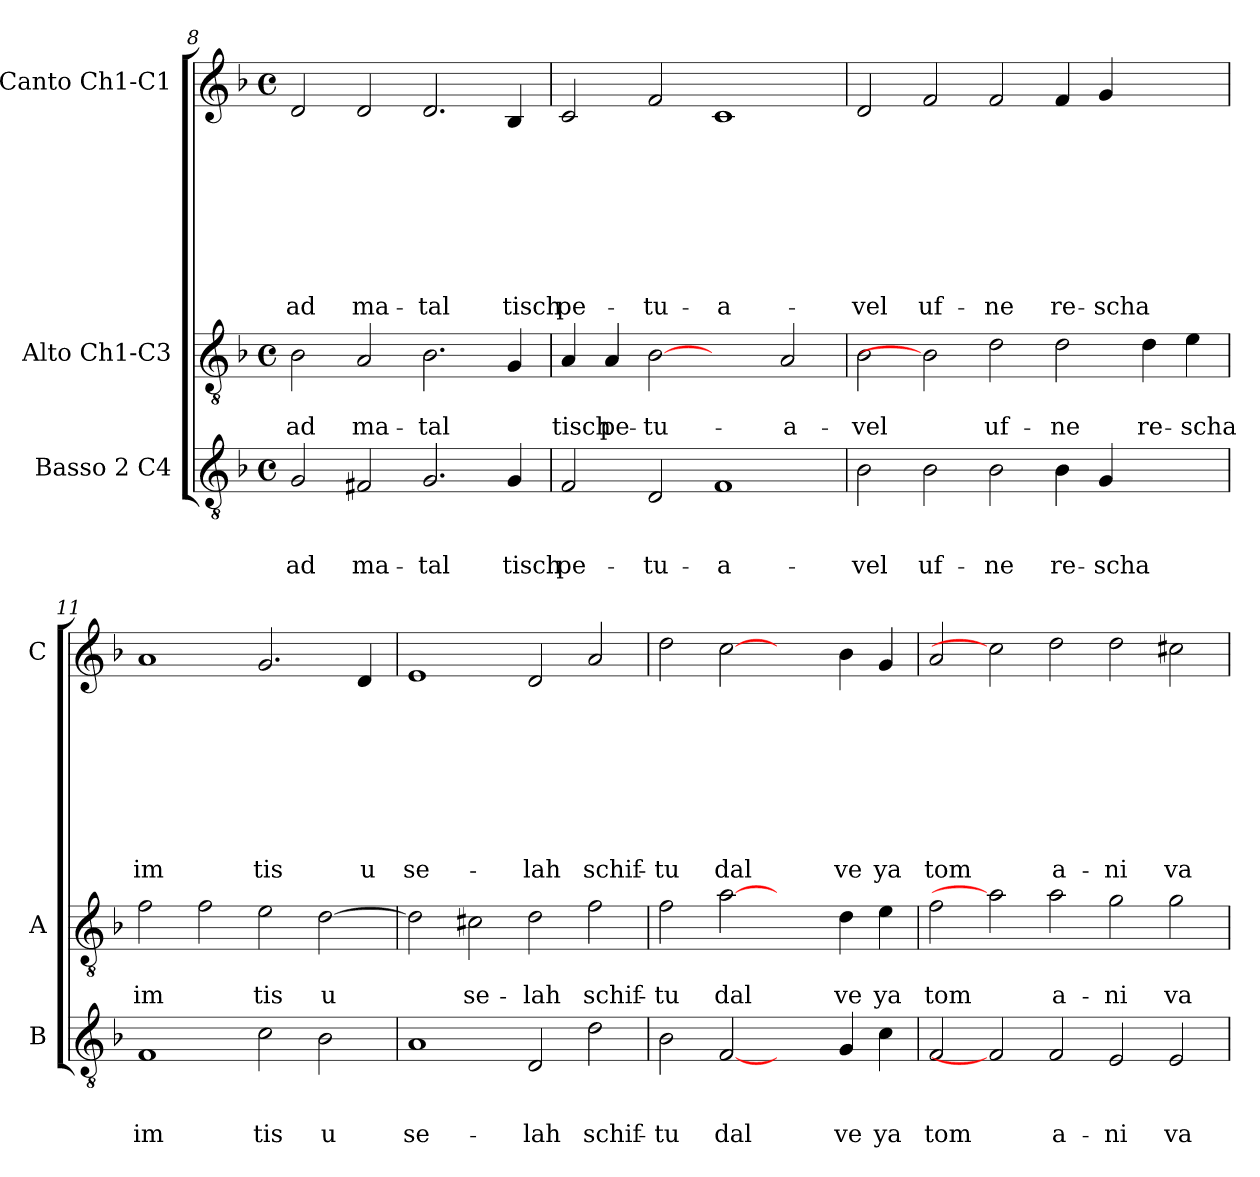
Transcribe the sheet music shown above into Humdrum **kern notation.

**kern	**text	**text	**text	**kern	**text	**text	**kern	**text	**text	**text	**text	**text	**text	**text	**text
*part3	*part3	*part3	*part3	*part2	*part2	*part2	*part1	*part1	*part1	*part1	*part1	*part1	*part1	*part1	*part1
*staff3	*staff3	*staff3	*staff3	*staff2	*staff2	*staff2	*staff1	*staff1	*staff1	*staff1	*staff1	*staff1	*staff1	*staff1	*staff1
*I"Basso 2 C4	*	*	*	*I"Alto Ch1-C3	*	*	*I"Canto Ch1-C1	*	*	*	*	*	*	*	*
*I'B	*	*	*	*I'A	*	*	*I'C	*	*	*	*	*	*	*	*
*clefGv2	*	*	*	*clefGv2	*	*	*clefG2	*	*	*	*	*	*	*	*
*k[b-]	*	*	*	*k[b-]	*	*	*k[b-]	*	*	*	*	*	*	*	*
*F:	*	*	*	*F:	*	*	*F:	*	*	*	*	*	*	*	*
*M4/4	*	*	*	*M4/4	*	*	*M4/4	*	*	*	*	*	*	*	*
*met(c)	*	*	*	*met(c)	*	*	*met(c)	*	*	*	*	*	*	*	*
=8	=8	=8	=8	=8	=8	=8	=8	=8	=8	=8	=8	=8	=8	=8	=8
!	!	!	!LO:LY:b	!	!	!LO:LY:b	!	!	!	!	!	!	!	!	!LO:LY:b
2G/	.	.	ad	2B-\	.	ad	2d/	.	.	.	.	.	.	.	ad
!	!	!	!LO:LY:b	!	!	!LO:LY:b	!	!	!	!	!	!	!	!	!LO:LY:b
2F#X/	.	.	ma-	2A/	.	ma-	2d/	.	.	.	.	.	.	.	ma-
!	!	!	!LO:LY:b	!	!	!LO:LY:b	!	!	!	!	!	!	!	!	!LO:LY:b
2.G/	.	.	-tal	2.B-\	.	-tal	2.d/	.	.	.	.	.	.	.	-tal
!	!	!	!LO:LY:b	!	!	!	!	!	!	!	!	!	!	!	!LO:LY:b
4G/	.	.	tisch	4G/	.	.	4B-/	.	.	.	.	.	.	.	tisch
=9	=9	=9	=9	=9	=9	=9	=9	=9	=9	=9	=9	=9	=9	=9	=9
!	!	!	!LO:LY:b	!	!	!LO:LY:b	!	!	!	!	!	!	!	!	!LO:LY:b
2F/	.	.	pe-	4A/	.	tisch	2c/	.	.	.	.	.	.	.	pe-
!	!	!	!	!	!	!LO:LY:b	!	!	!	!	!	!	!	!	!
.	.	.	.	4A/	.	pe-	.	.	.	.	.	.	.	.	.
!	!	!	!LO:LY:b	!	!	!LO:LY:b	!	!	!	!	!	!	!	!	!LO:LY:b
2D/	.	.	-tu-	[2B-	.	-tu-	2f/	.	.	.	.	.	.	.	-tu-
!	!	!	!LO:LY:b	!	!	!	!	!	!	!	!	!	!	!	!LO:LY:b
1F	.	.	-a-	2ryy	.	.	1c	.	.	.	.	.	.	.	-a-
!	!	!	!	!	!	!LO:LY:b	!	!	!	!	!	!	!	!	!
.	.	.	.	2A/	.	-a-	.	.	.	.	.	.	.	.	.
=10	=10	=10	=10	=10	=10	=10	=10	=10	=10	=10	=10	=10	=10	=10	=10
!	!	!	!LO:LY:b	!	!	!LO:LY:b	!	!	!	!	!	!	!	!	!LO:LY:b
2B-\	.	.	-vel	2B-\	.	-vel	2d/	.	.	.	.	.	.	.	-vel
!	!	!	!LO:LY:b	!	!	!	!	!	!	!	!	!	!	!	!LO:LY:b
2B-\	.	.	uf-	2B-]	.	.	2f/	.	.	.	.	.	.	.	uf-
!	!	!	!LO:LY:b	!	!	!LO:LY:b	!	!	!	!	!	!	!	!	!LO:LY:b
2B-\	.	.	-ne	2d\	.	uf-	2f/	.	.	.	.	.	.	.	-ne
!	!	!	!LO:LY:b	!	!	!LO:LY:b	!	!	!	!	!	!	!	!	!LO:LY:b
4B-\	.	.	re-	2d\	.	-ne	4f/	.	.	.	.	.	.	.	re-
!	!	!	!LO:LY:b	!	!	!	!	!	!	!	!	!	!	!	!LO:LY:b
4G/	.	.	-scha	.	.	.	4g/	.	.	.	.	.	.	.	-scha
!	!	!	!	!	!	!LO:LY:b	!	!	!	!	!	!	!	!	!
2ryy	.	.	.	4d\	.	re-	2ryy	.	.	.	.	.	.	.	.
!	!	!	!	!	!	!LO:LY:b	!	!	!	!	!	!	!	!	!
.	.	.	.	4e\	.	-scha	.	.	.	.	.	.	.	.	.
!!LO:LB:g=z
=11	=11	=11	=11	=11	=11	=11	=11	=11	=11	=11	=11	=11	=11	=11	=11
!	!	!	!LO:LY:b	!	!	!LO:LY:b	!	!	!	!	!	!	!	!	!LO:LY:b
1F	.	.	im	2f\	.	im	1a	.	.	.	.	.	.	.	im
.	.	.	.	2f\	.	.	.	.	.	.	.	.	.	.	.
!	!	!	!LO:LY:b	!	!	!LO:LY:b	!	!	!	!	!	!	!	!	!LO:LY:b
2c\	.	.	tis	2e\	.	tis	2.g/	.	.	.	.	.	.	.	tis
!	!	!	!LO:LY:b	!	!	!LO:LY:b	!	!	!	!	!	!	!	!	!
2B-\	.	.	u	[2d\	.	u	.	.	.	.	.	.	.	.	.
!	!	!	!	!	!	!	!	!	!	!	!	!	!	!	!LO:LY:b
.	.	.	.	.	.	.	4d/	.	.	.	.	.	.	.	u
=12	=12	=12	=12	=12	=12	=12	=12	=12	=12	=12	=12	=12	=12	=12	=12
!	!	!	!LO:LY:b	!	!	!	!	!	!	!	!	!	!	!	!LO:LY:b
1A	.	.	se-	2d\]	.	.	1e	.	.	.	.	.	.	.	se-
!	!	!	!	!	!	!LO:LY:b	!	!	!	!	!	!	!	!	!
.	.	.	.	2c#X\	.	se-	.	.	.	.	.	.	.	.	.
!	!	!	!LO:LY:b	!	!	!LO:LY:b	!	!	!	!	!	!	!	!	!LO:LY:b
2D/	.	.	-lah	2d\	.	-lah	2d/	.	.	.	.	.	.	.	-lah
!	!	!	!LO:LY:b	!	!	!LO:LY:b	!	!	!	!	!	!	!	!	!LO:LY:b
2d\	.	.	schif-	2f\	.	schif-	2a/	.	.	.	.	.	.	.	schif-
=13	=13	=13	=13	=13	=13	=13	=13	=13	=13	=13	=13	=13	=13	=13	=13
!	!	!	!LO:LY:b	!	!	!LO:LY:b	!	!	!	!	!	!	!	!	!LO:LY:b
2B-\	.	.	-tu	2f\	.	-tu	2dd\	.	.	.	.	.	.	.	-tu
!	!	!	!LO:LY:b	!	!	!LO:LY:b	!	!	!	!	!	!	!	!	!LO:LY:b
[2F	.	.	dal	[2a	.	dal	[2cc	.	.	.	.	.	.	.	dal
2ryy	.	.	.	2ryy	.	.	2ryy	.	.	.	.	.	.	.	.
!	!	!	!LO:LY:b	!	!	!LO:LY:b	!	!	!	!	!	!	!	!	!LO:LY:b
4G/	.	.	ve	4d\	.	ve	4b-\	.	.	.	.	.	.	.	ve
!	!	!	!LO:LY:b	!	!	!LO:LY:b	!	!	!	!	!	!	!	!	!LO:LY:b
4c\	.	.	ya	4e\	.	ya	4g/	.	.	.	.	.	.	.	ya
=14	=14	=14	=14	=14	=14	=14	=14	=14	=14	=14	=14	=14	=14	=14	=14
!	!	!	!LO:LY:b	!	!	!LO:LY:b	!	!	!	!	!	!	!	!	!LO:LY:b
2F/	.	.	tom	2f\	.	tom	2a/	.	.	.	.	.	.	.	tom
2F]	.	.	.	2a]	.	.	2cc]	.	.	.	.	.	.	.	.
!	!	!	!LO:LY:b	!	!	!LO:LY:b	!	!	!	!	!	!	!	!	!LO:LY:b
2F/	.	.	a-	2a\	.	a-	2dd\	.	.	.	.	.	.	.	a-
!	!	!	!LO:LY:b	!	!	!LO:LY:b	!	!	!	!	!	!	!	!	!LO:LY:b
2E/	.	.	-ni	2g\	.	-ni	2dd\	.	.	.	.	.	.	.	-ni
!	!	!	!LO:LY:b	!	!	!LO:LY:b	!	!	!	!	!	!	!	!	!LO:LY:b
2E/	.	.	va-	2g\	.	va-	2cc#X\	.	.	.	.	.	.	.	va-
=	=	=	=	=	=	=	=	=	=	=	=	=	=	=	=
*-	*-	*-	*-	*-	*-	*-	*-	*-	*-	*-	*-	*-	*-	*-	*-
